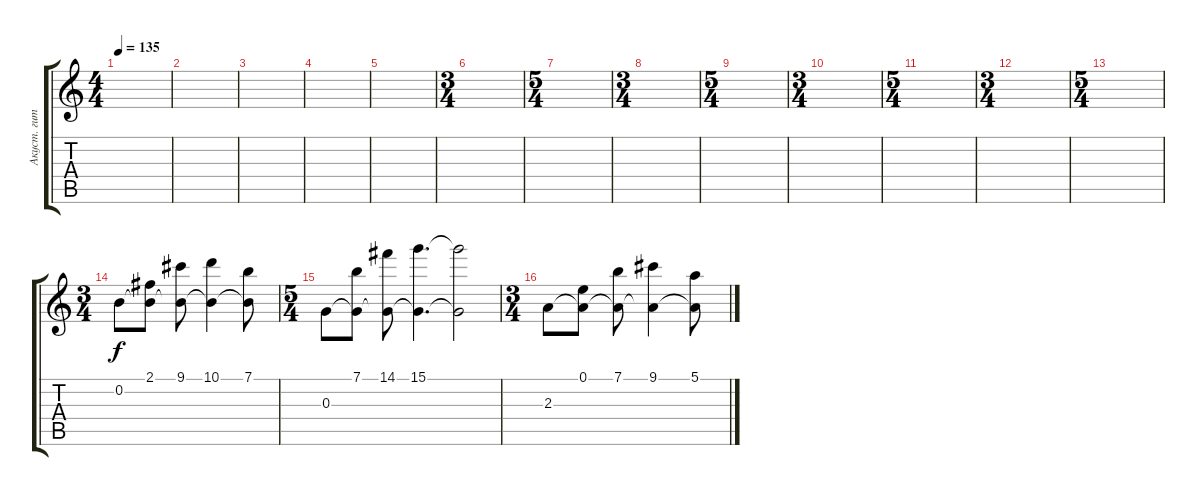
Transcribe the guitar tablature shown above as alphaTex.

\track ("Акуст. гитара" "Акуст. гит") {instrument acousticguitarsteel}
\staff {score tabs}
\tuning (E4 B3 G3 D3 A2 E2) {hide}
\ts (4 4)
\tempo 135
\clef g2
\ks c
|
|
|
|
|
\ts (3 4)
|
\ts (5 4)
|
\ts (3 4)
|
\ts (5 4)
|
\ts (3 4)
|
\ts (5 4)
|
\ts (3 4)
|
\ts (5 4)
|
\ts (3 4)
0.2.8 (2.1 0.2{t}).8 (9.1 0.2{t}).8 (10.1 0.2{t}).4 (7.1 0.2{t}).8 |
\ts (5 4)
0.3.8 (7.1 0.3{t}).8 (14.1 0.3{t}).8 (15.1 0.3{t}).4{d} (15.1{t} 0.3{t}).2 |
\ts (3 4)
2.3.8 (0.1 2.3{t}).8 (7.1 2.3{t}).8 (9.1 2.3{t}).4 (5.1 2.3{t}).8
